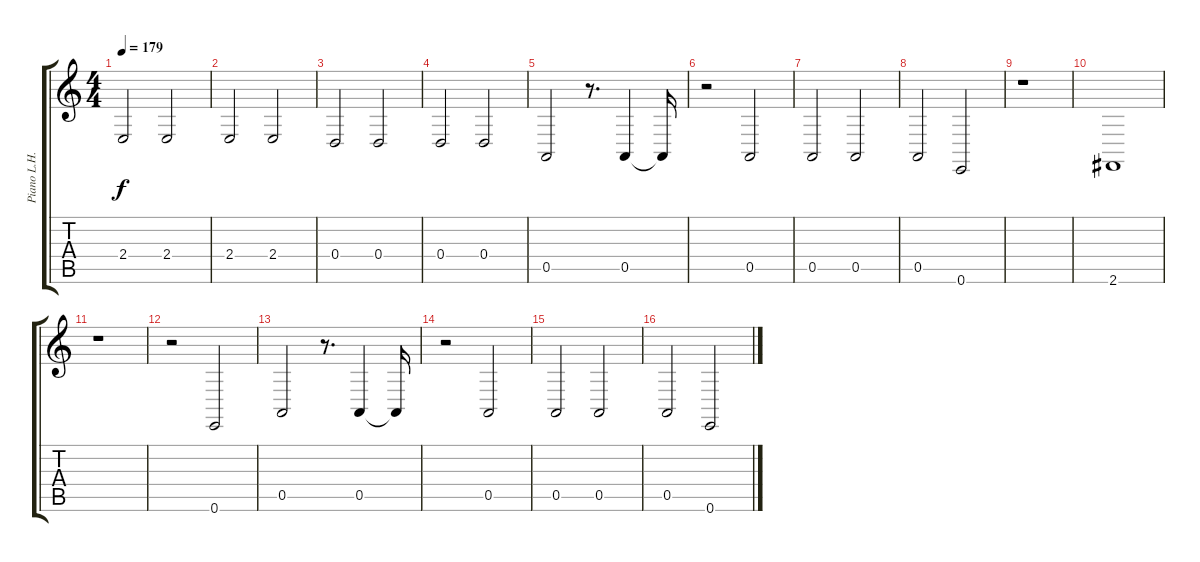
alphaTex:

\track ("Piano L.H." "Piano L.H.") {instrument acousticgrandpiano}
\staff {score tabs}
\tuning (E4 B3 G3 D3 A2 E2) {hide}
\ts (4 4)
\tempo 179
\clef g2
\ks c
2.4.2{dy f} 2.4.2 |
2.4.2 2.4.2 |
0.4.2 0.4.2 |
0.4.2 0.4.2 |
0.5.2 r.8{d} 0.5.4 0.5{t}.16 |
r.2 0.5.2 |
0.5.2 0.5.2 |
0.5.2 0.6.2 |
r.1 |
2.6.1 |
r.1 |
r.2 0.6.2 |
0.5.2 r.8{d} 0.5.4 0.5{t}.16 |
r.2 0.5.2 |
0.5.2 0.5.2 |
0.5.2 0.6.2
